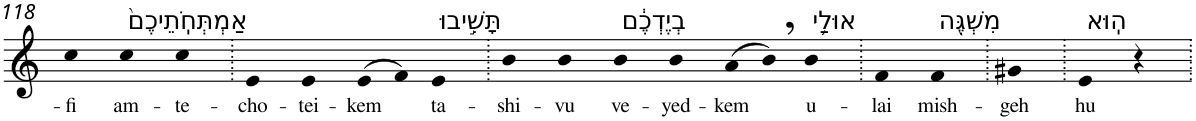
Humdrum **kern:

**kern	**text
*part1	*part1
*staff1	*staff1
*I"Piano	*
*I'Pno	*
!!LO:PB:g=z
*clefG2	*
*k[]	*
=118	=118
!	!LO:LY:b
4cc	-fi
!LO:TX:a:t=אַמְתְּחֹֽתֵיכֶם֙	!
!	!LO:LY:b
4cc	am-
!	!LO:LY:b
4cc	-te-
=119.	=119.
!	!LO:LY:b
4e	-cho-
!	!LO:LY:b
4e	-tei-
!	!LO:LY:b
(>8e	-kem
8f)	.
!LO:TX:a:t=תָּשִׁ֣יבוּ	!
!	!LO:LY:b
4e	ta-
=120.	=120.
!	!LO:LY:b
4b	-shi-
!	!LO:LY:b
4b	-vu
!LO:TX:a:t=בְיֶדְכֶ֔ם	!
!	!LO:LY:b
4b	ve-
!	!LO:LY:b
4b	-yed-
!	!LO:LY:b
(>8a	-kem
8b,)	.
!LO:TX:a:t=אוּלַ֥י	!
!	!LO:LY:b
4b	u-
=121.	=121.
!	!LO:LY:b
4f	-lai
!LO:TX:a:t=מִשְׁגֶּ֖ה	!
!	!LO:LY:b
4f	mish-
=122.	=122.
!	!LO:LY:b
4g#X	-geh
=123.	=123.
!LO:TX:a:t=הֽוּא	!
!	!LO:LY:b
4e	hu
4r	.
=.	=.
*-	*-
